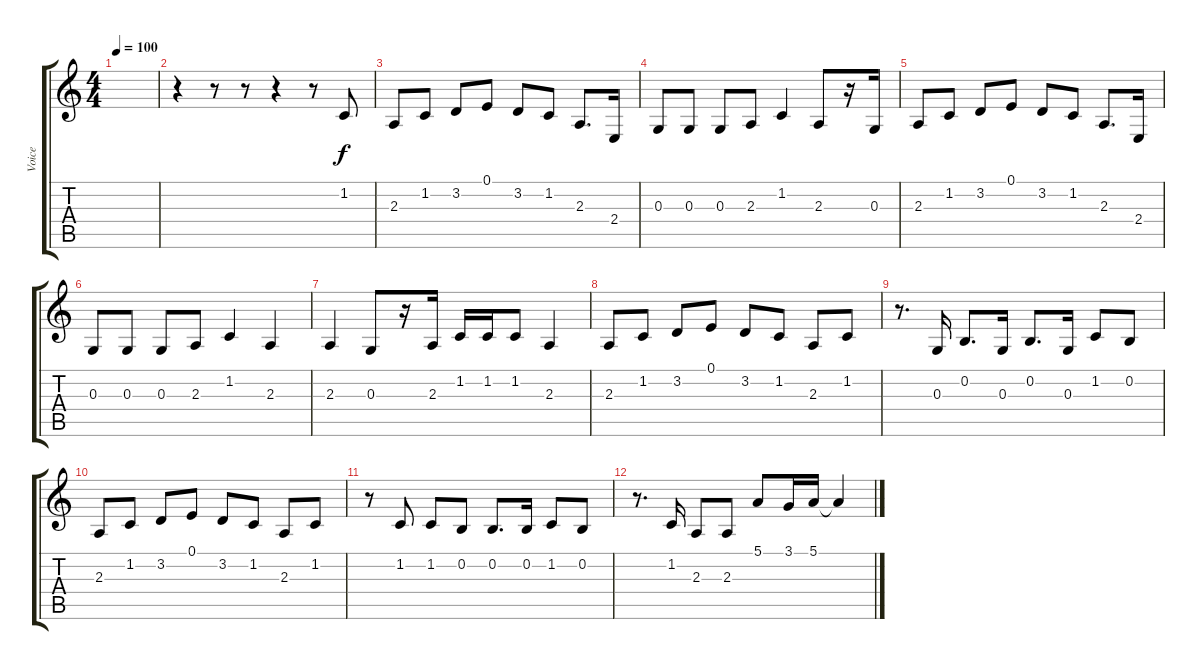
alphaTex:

\track ("Voice" "Voice") {instrument lead6voice}
\staff {score tabs}
\tuning (E4 B3 G3 D3 A2 E2) {hide}
\ts (4 4)
\tempo 100
\clef g2
\ks c
|
r.4 r.8 r.8 r.4 r.8 1.2.8 |
2.3.8 1.2.8 3.2.8 0.1.8 3.2.8 1.2.8 2.3.8{d} 2.4.16 |
0.3.8 0.3.8 0.3.8 2.3.8 1.2.4 2.3.8 r.16 0.3.16 |
2.3.8 1.2.8 3.2.8 0.1.8 3.2.8 1.2.8 2.3.8{d} 2.4.16 |
0.3.8 0.3.8 0.3.8 2.3.8 1.2.4 2.3.4 |
2.3.4 0.3.8 r.16 2.3.16 1.2.16 1.2.16 1.2.8 2.3.4 |
2.3.8 1.2.8 3.2.8 0.1.8 3.2.8 1.2.8 2.3.8 1.2.8 |
r.8{d} 0.3.16 0.2.8{d} 0.3.16 0.2.8{d} 0.3.16 1.2.8 0.2.8 |
2.3.8 1.2.8 3.2.8 0.1.8 3.2.8 1.2.8 2.3.8 1.2.8 |
r.8 1.2.8 1.2.8 0.2.8 0.2.8{d} 0.2.16 1.2.8 0.2.8 |
r.8{d} 1.2.16 2.3.8 2.3.8 5.1.8 3.1.16 5.1.16 5.1{t}.4
